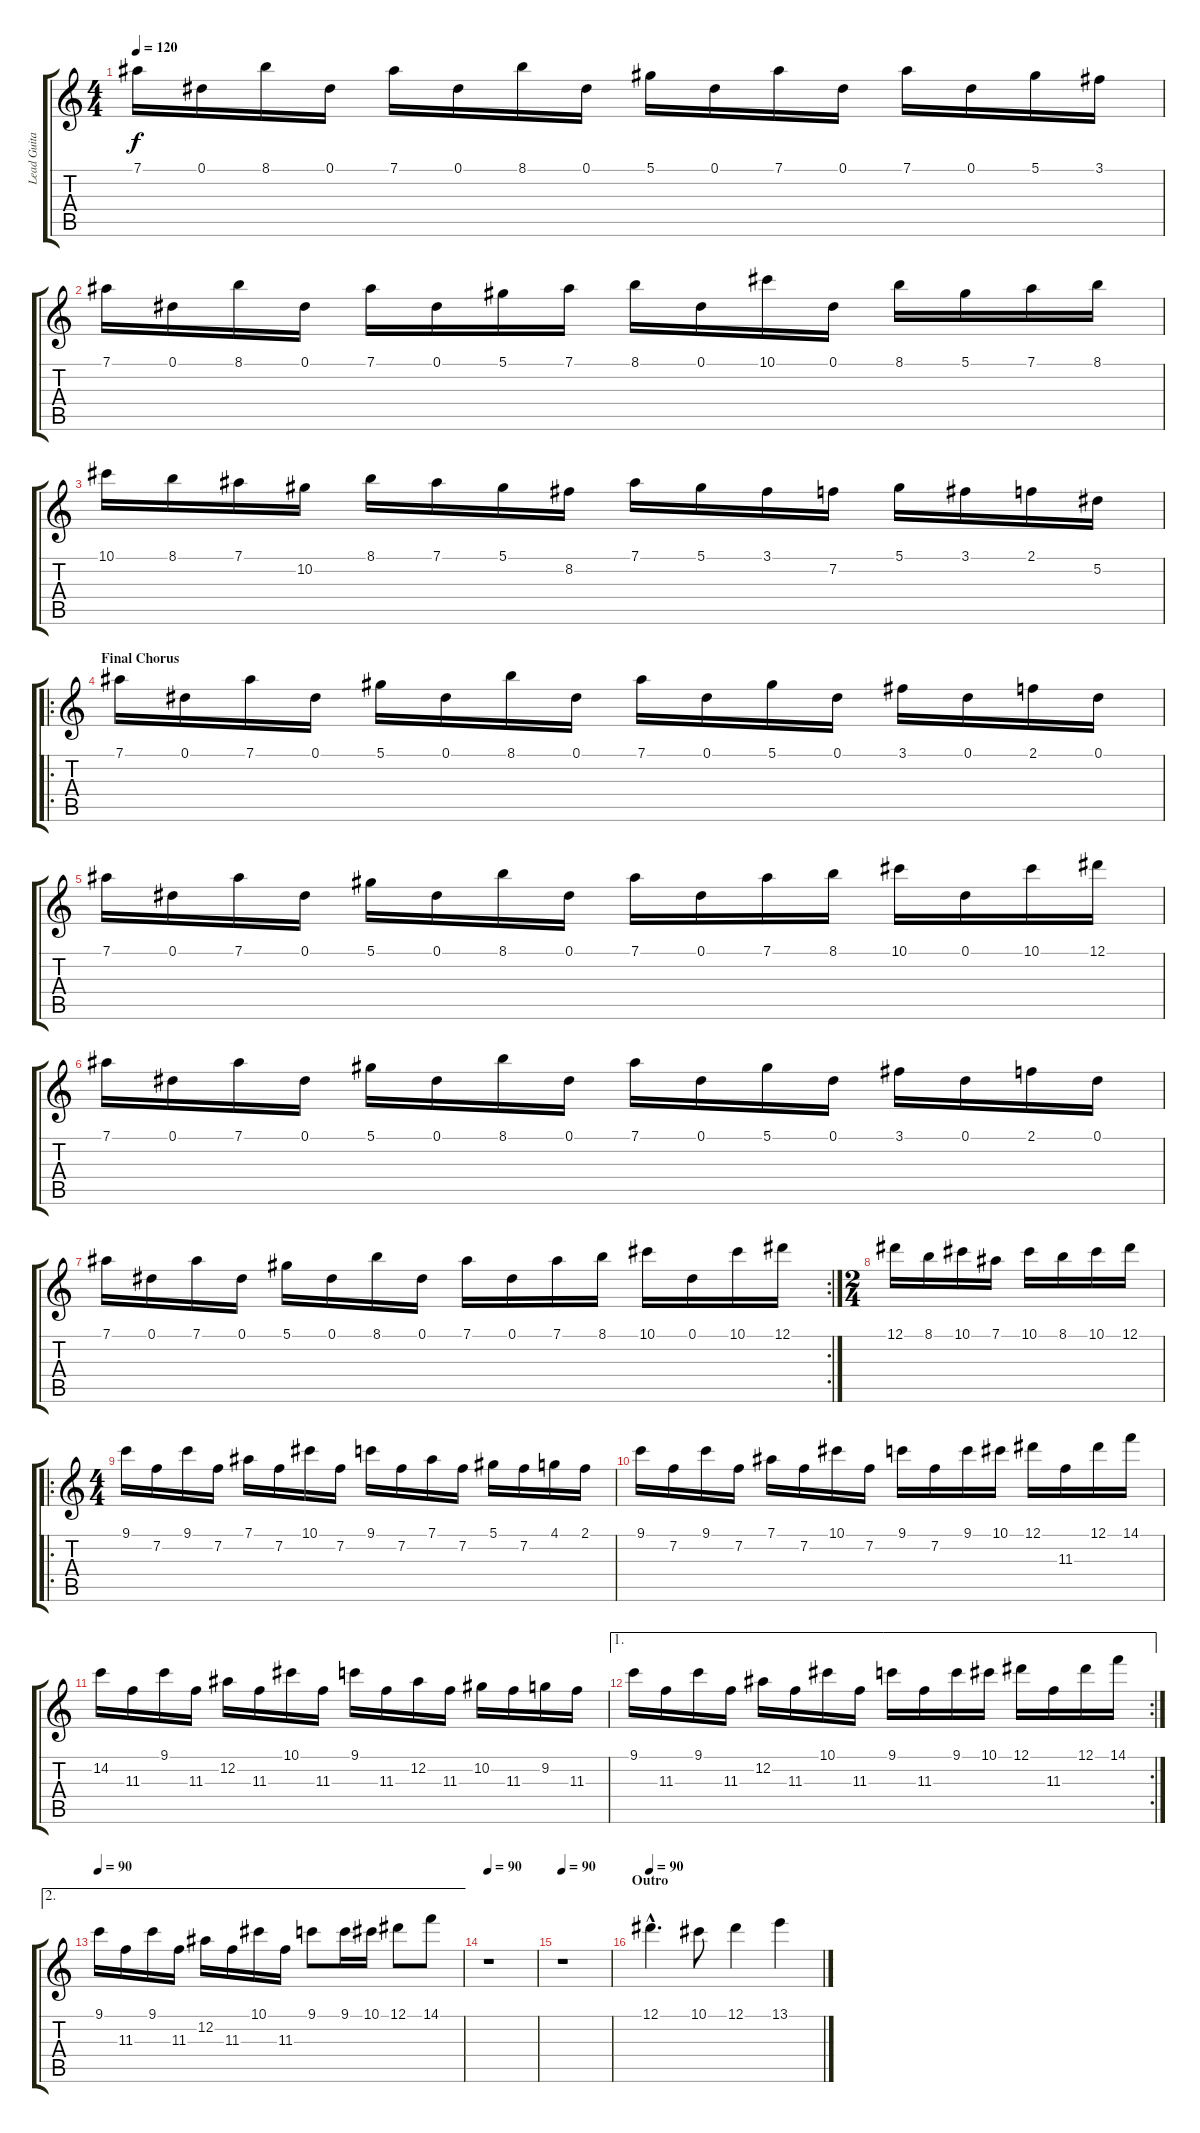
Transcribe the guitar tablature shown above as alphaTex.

\track ("Lead Guitar" "Lead Guita") {instrument distortionguitar}
\staff {score tabs}
\tuning (Eb4 Bb3 Gb3 Db3 Ab2 Eb2) {hide}
\ts (4 4)
\tempo 120
\clef g2
\ks c
7.1.16{dy f} 0.1.16 8.1.16 0.1.16 7.1.16 0.1.16 8.1.16 0.1.16 5.1.16 0.1.16 7.1.16 0.1.16 7.1.16 0.1.16 5.1.16 3.1.16 |
7.1.16 0.1.16 8.1.16 0.1.16 7.1.16 0.1.16 5.1.16 7.1.16 8.1.16 0.1.16 10.1.16 0.1.16 8.1.16 5.1.16 7.1.16 8.1.16 |
10.1.16{instrument distortionguitar} 8.1.16 7.1.16 10.2.16 8.1.16 7.1.16 5.1.16 8.2.16 7.1.16 5.1.16 3.1.16 7.2.16 5.1.16 3.1.16 2.1.16 5.2.16 |
\ro
\section ("" "Final Chorus")
7.1.16{instrument distortionguitar} 0.1.16 7.1.16 0.1.16 5.1.16 0.1.16 8.1.16 0.1.16 7.1.16 0.1.16 5.1.16 0.1.16 3.1.16 0.1.16 2.1.16 0.1.16 |
7.1.16 0.1.16 7.1.16 0.1.16 5.1.16 0.1.16 8.1.16 0.1.16 7.1.16 0.1.16 7.1.16 8.1.16 10.1.16 0.1.16 10.1.16 12.1.16 |
7.1.16 0.1.16 7.1.16 0.1.16 5.1.16 0.1.16 8.1.16 0.1.16 7.1.16 0.1.16 5.1.16 0.1.16 3.1.16 0.1.16 2.1.16 0.1.16 |
\rc 2
7.1.16 0.1.16 7.1.16 0.1.16 5.1.16 0.1.16 8.1.16 0.1.16 7.1.16 0.1.16 7.1.16 8.1.16 10.1.16 0.1.16 10.1.16 12.1.16 |
\ts (2 4)
12.1.16 8.1.16 10.1.16 7.1.16 10.1.16 8.1.16 10.1.16 12.1.16 |
\ro
\ts (4 4)
9.1.16{instrument distortionguitar} 7.2.16 9.1.16 7.2.16 7.1.16 7.2.16 10.1.16 7.2.16 9.1.16 7.2.16 7.1.16 7.2.16 5.1.16 7.2.16 4.1.16 2.1.16 |
9.1.16 7.2.16 9.1.16 7.2.16 7.1.16 7.2.16 10.1.16 7.2.16 9.1.16 7.2.16 9.1.16 10.1.16 12.1.16 11.3.16 12.1.16 14.1.16 |
14.2.16 11.3.16 9.1.16 11.3.16 12.2.16 11.3.16 10.1.16 11.3.16 9.1.16 11.3.16 12.2.16 11.3.16 10.2.16 11.3.16 9.2.16 11.3.16 |
\ae 1
\rc 2
9.1.16 11.3.16 9.1.16 11.3.16 12.2.16 11.3.16 10.1.16 11.3.16 9.1.16 11.3.16 9.1.16 10.1.16 12.1.16 11.3.16 12.1.16 14.1.16 |
\ae 2
\tempo 90
9.1.16 11.3.16 9.1.16 11.3.16 12.2.16 11.3.16 10.1.16 11.3.16 9.1.8 9.1.16 10.1.16 12.1.8 14.1.8 |
\tempo 90
r.1 |
\tempo 90
r.1 |
\section ("" "Outro")
\tempo 90
12.1{hac}.4{d} 10.1.8 12.1.4 13.1.4
